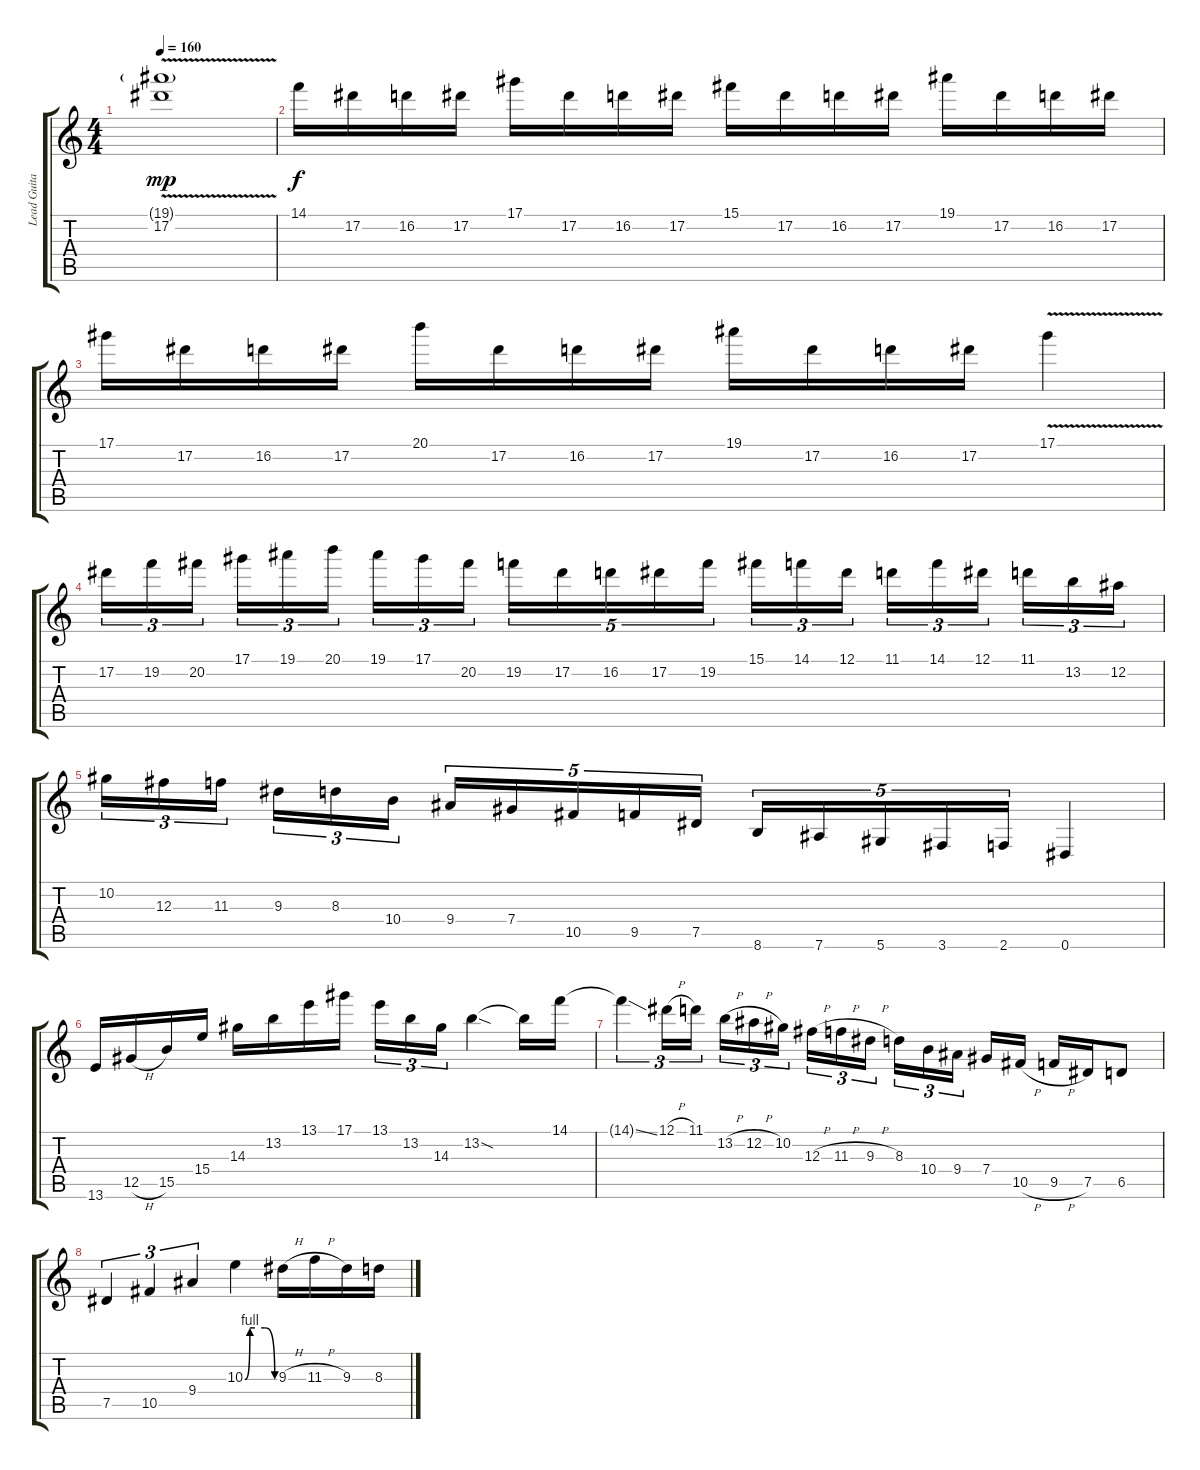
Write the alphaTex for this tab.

\track ("Lead Guitar" "Lead Guita") {instrument overdrivenguitar}
\staff {score tabs}
\tuning (Eb4 Bb3 Gb3 Db3 Ab2 Eb2) {hide}
\ts (4 4)
\tempo 160
\clef g2
\ks c
(19.1{v g} 17.2{v}).1{dy mp} |
14.1.16{dy f} 17.2.16 16.2.16 17.2.16 17.1.16 17.2.16 16.2.16 17.2.16 15.1.16 17.2.16 16.2.16 17.2.16 19.1.16 17.2.16 16.2.16 17.2.16 |
17.1.16 17.2.16 16.2.16 17.2.16 20.1.16 17.2.16 16.2.16 17.2.16 19.1.16 17.2.16 16.2.16 17.2.16 17.1{v}.4 |
17.2.16{tu (3 2)} 19.2.16{tu (3 2)} 20.2.16{tu (3 2) beam splitsecondary} 17.1.16{tu (3 2)} 19.1.16{tu (3 2)} 20.1.16{tu (3 2)} 19.1.16{tu (3 2)} 17.1.16{tu (3 2)} 20.2.16{tu (3 2) beam splitsecondary} 19.2.16{tu (5 4)} 17.2.16{tu (5 4)} 16.2.16{tu (5 4)} 17.2.16{tu (5 4)} 19.2.16{tu (5 4) beam splitsecondary} 15.1.16{tu (3 2)} 14.1.16{tu (3 2)} 12.1.16{tu (3 2)} 11.1.16{tu (3 2)} 14.1.16{tu (3 2)} 12.1.16{tu (3 2) beam splitsecondary} 11.1.16{tu (3 2)} 13.2.16{tu (3 2)} 12.2.16{tu (3 2)} |
10.2.16{tu (3 2)} 12.3.16{tu (3 2)} 11.3.16{tu (3 2) beam splitsecondary} 9.3.16{tu (3 2)} 8.3.16{tu (3 2)} 10.4.16{tu (3 2)} 9.4.16{tu (5 4)} 7.4.16{tu (5 4)} 10.5.16{tu (5 4)} 9.5.16{tu (5 4)} 7.5.16{tu (5 4)} 8.6.16{tu (5 4)} 7.6.16{tu (5 4)} 5.6.16{tu (5 4)} 3.6.16{tu (5 4)} 2.6.16{tu (5 4)} 0.6.4 |
13.6.16 12.5{h}.16 15.5.16 15.4.16 14.3.16 13.2.16 13.1.16 17.1.16 13.1.16{tu (3 2)} 13.2.16{tu (3 2)} 14.3.16{tu (3 2)} 13.2{sod}.4 13.2{t}.16 14.1.16 |
14.1{ss t}.4{tu (3 2)} 12.1{h}.16{tu (3 2)} 11.1.16{tu (3 2)} 13.2{h}.16{tu (3 2)} 12.2{h}.16{tu (3 2)} 10.2.16{tu (3 2) beam splitsecondary} 12.3{h}.16{tu (3 2)} 11.3{h}.16{tu (3 2)} 9.3{h}.16{tu (3 2)} 8.3.16{tu (3 2)} 10.4.16{tu (3 2)} 9.4.16{tu (3 2) beam splitsecondary} 7.4.16 10.5{h}.16 9.5{h}.16 7.5.16 6.5.8 |
7.5.4{tu (3 2)} 10.5.4{tu (3 2)} 9.4.4{tu (3 2)} 10.3{be (custom 0 0 10 4 20 4 40 4 60 0)}.4 9.3{h}.16 11.3{h}.16 9.3.16 8.3.16
